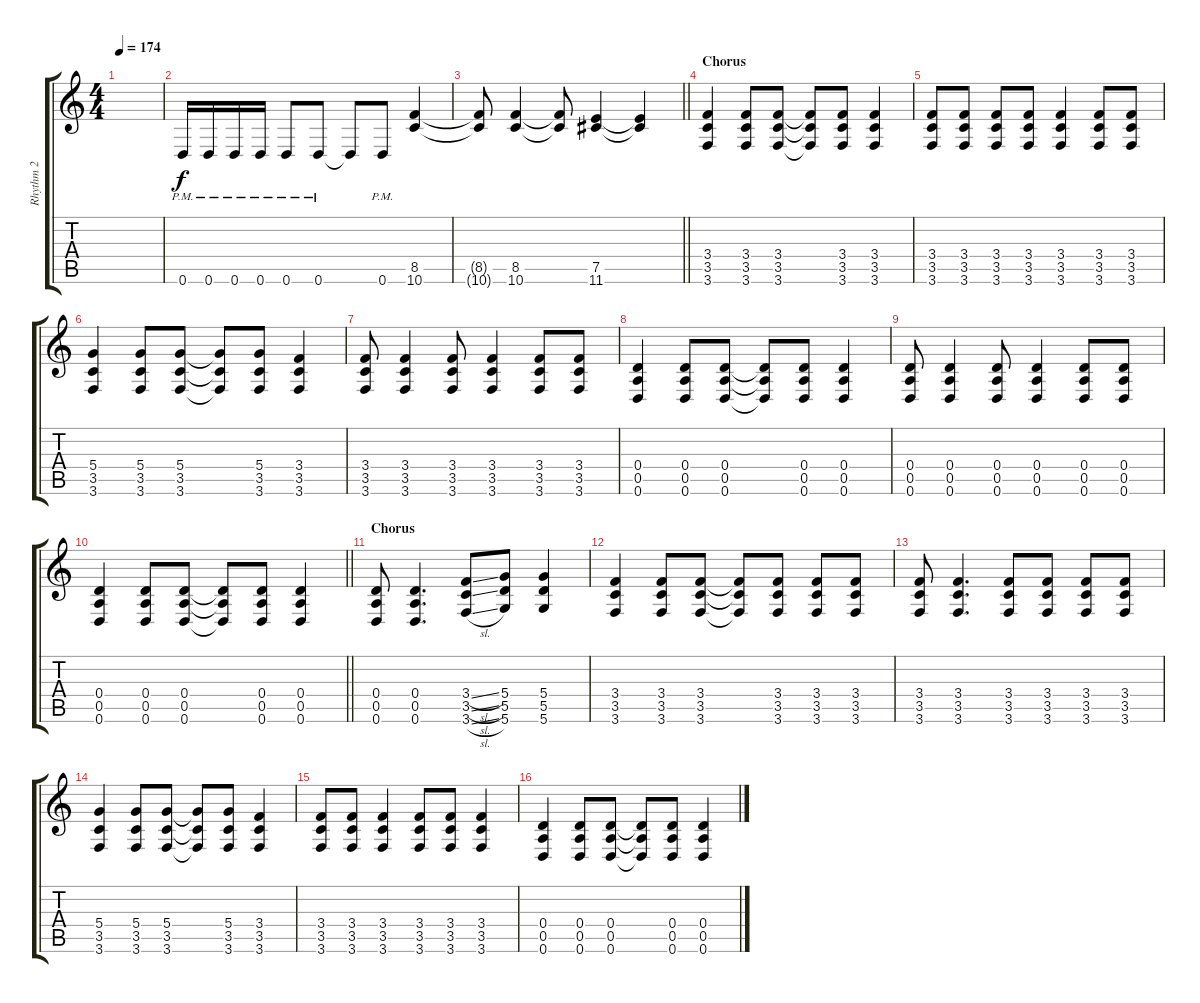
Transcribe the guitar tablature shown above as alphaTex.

\track ("Rhythm 2" "Rhythm 2") {instrument distortionguitar}
\staff {score tabs}
\tuning (E4 B3 G3 D3 A2 D2) {hide}
\ts (4 4)
\tempo 174
\clef g2
\ks c
|
0.6{pm}.16 0.6{pm}.16 0.6{pm}.16 0.6{pm}.16 0.6{pm}.8 0.6{pm}.8 0.6{t}.8 0.6{pm}.8 (8.5 10.6).4 |
\barLineRight lightlight
(8.5{t} 10.6{t}).8 (8.5 10.6).4 (8.5{t} 10.6{t}).8 (7.5 11.6).4 (7.5{t} 11.6{t}).4 |
\section ("" "Chorus")
(3.4 3.5 3.6).4 (3.4 3.5 3.6).8 (3.4 3.5 3.6).8 (3.4{t} 3.5{t} 3.6{t}).8 (3.4 3.5 3.6).8 (3.4 3.5 3.6).4 |
(3.4 3.5 3.6).8 (3.4 3.5 3.6).8 (3.4 3.5 3.6).8 (3.4 3.5 3.6).8 (3.4 3.5 3.6).4 (3.4 3.5 3.6).8 (3.4 3.5 3.6).8 |
(5.4 3.5 3.6).4 (5.4 3.5 3.6).8 (5.4 3.5 3.6).8 (5.4{t} 3.5{t} 3.6{t}).8 (5.4 3.5 3.6).8 (3.4 3.5 3.6).4 |
(3.4 3.5 3.6).8 (3.4 3.5 3.6).4 (3.4 3.5 3.6).8 (3.4 3.5 3.6).4 (3.4 3.5 3.6).8 (3.4 3.5 3.6).8 |
(0.4 0.5 0.6).4 (0.4 0.5 0.6).8 (0.4 0.5 0.6).8 (0.4{t} 0.5{t} 0.6{t}).8 (0.4 0.5 0.6).8 (0.4 0.5 0.6).4 |
(0.4 0.5 0.6).8 (0.4 0.5 0.6).4 (0.4 0.5 0.6).8 (0.4 0.5 0.6).4 (0.4 0.5 0.6).8 (0.4 0.5 0.6).8 |
\barLineRight lightlight
(0.4 0.5 0.6).4 (0.4 0.5 0.6).8 (0.4 0.5 0.6).8 (0.4{t} 0.5{t} 0.6{t}).8 (0.4 0.5 0.6).8 (0.4 0.5 0.6).4 |
\section ("" "Chorus")
(0.4 0.5 0.6).8 (0.4 0.5 0.6).4{d} (3.4{sl} 3.5{sl} 3.6{sl}).8 (5.4 5.5 5.6).8 (5.4 5.5 5.6).4 |
(3.4 3.5 3.6).4 (3.4 3.5 3.6).8 (3.4 3.5 3.6).8 (3.4{t} 3.5{t} 3.6{t}).8 (3.4 3.5 3.6).8 (3.4 3.5 3.6).8 (3.4 3.5 3.6).8 |
(3.4 3.5 3.6).8 (3.4 3.5 3.6).4{d} (3.4 3.5 3.6).8 (3.4 3.5 3.6).8 (3.4 3.5 3.6).8 (3.4 3.5 3.6).8 |
(5.4 3.5 3.6).4 (5.4 3.5 3.6).8 (5.4 3.5 3.6).8 (5.4{t} 3.5{t} 3.6{t}).8 (5.4 3.5 3.6).8 (3.4 3.5 3.6).4 |
(3.4 3.5 3.6).8 (3.4 3.5 3.6).8 (3.4 3.5 3.6).4 (3.4 3.5 3.6).8 (3.4 3.5 3.6).8 (3.4 3.5 3.6).4 |
(0.4 0.5 0.6).4 (0.4 0.5 0.6).8 (0.4 0.5 0.6).8 (0.4{t} 0.5{t} 0.6{t}).8 (0.4 0.5 0.6).8 (0.4 0.5 0.6).4
